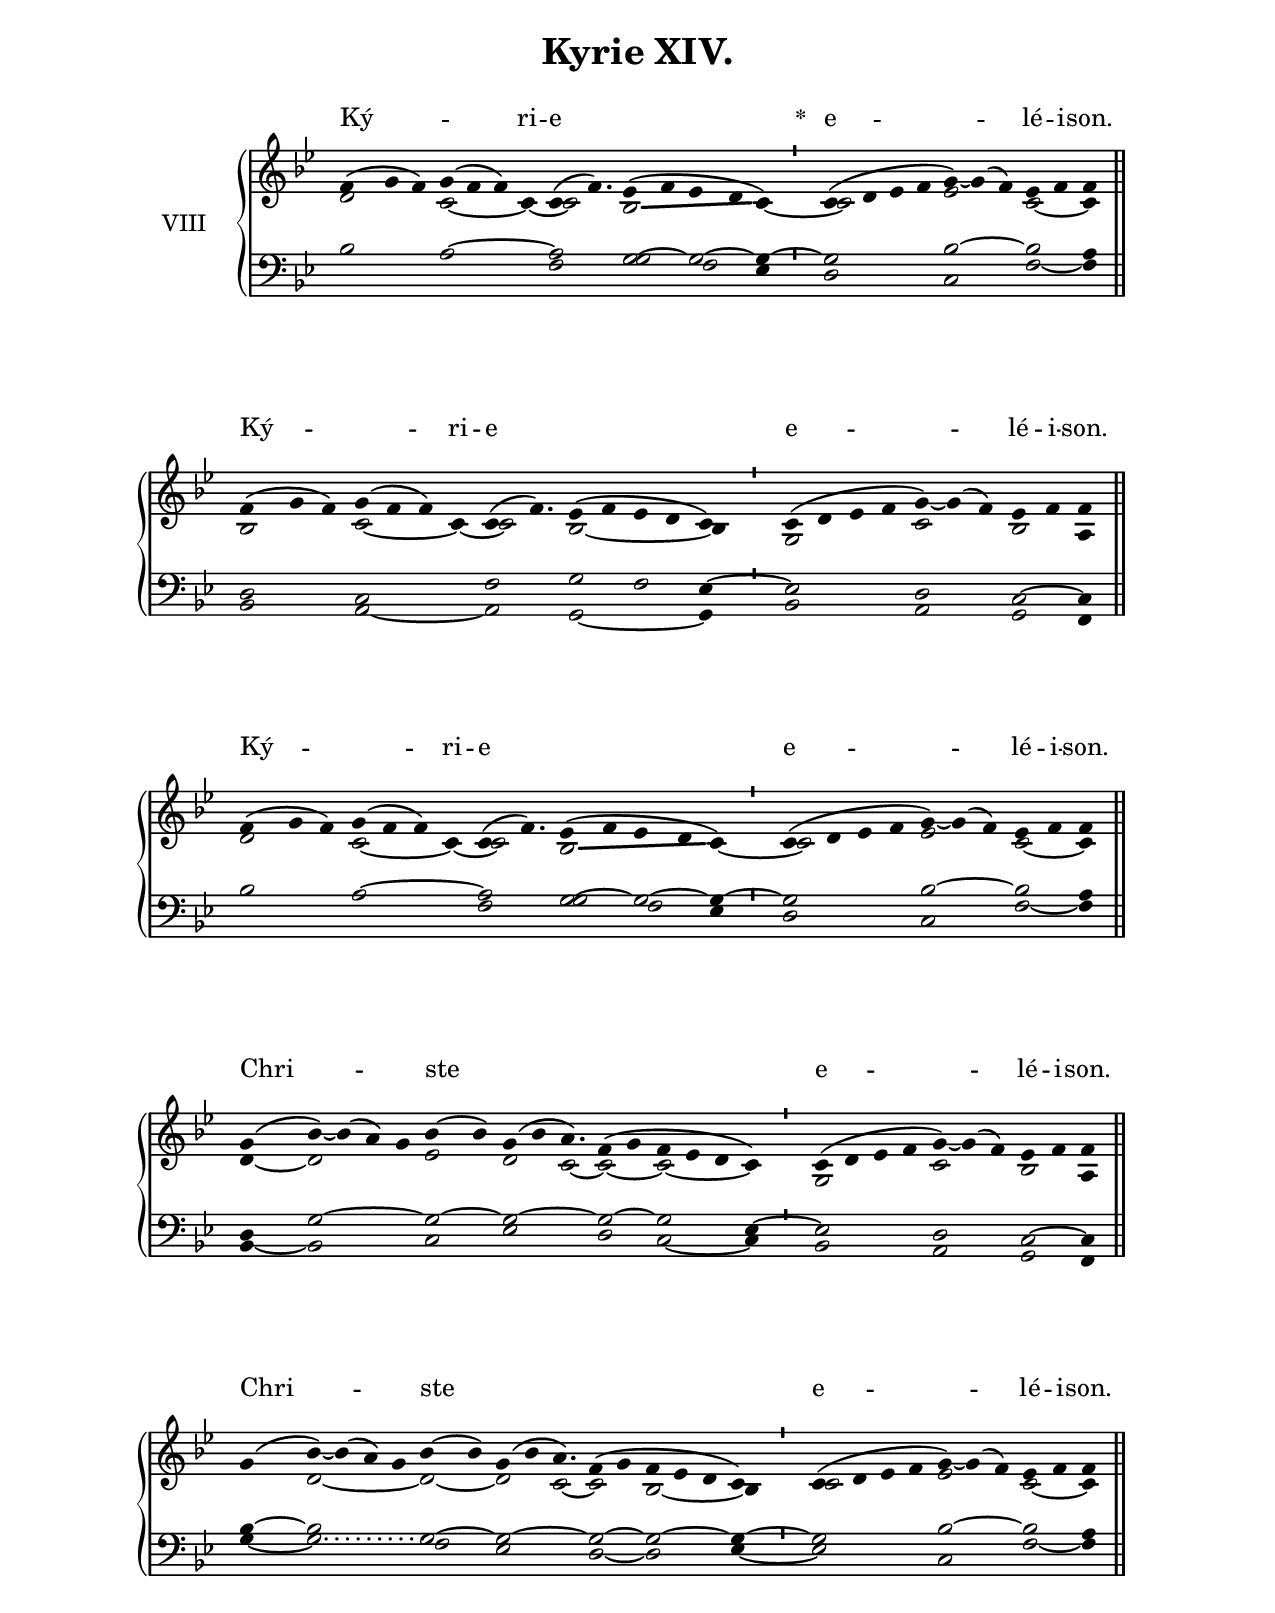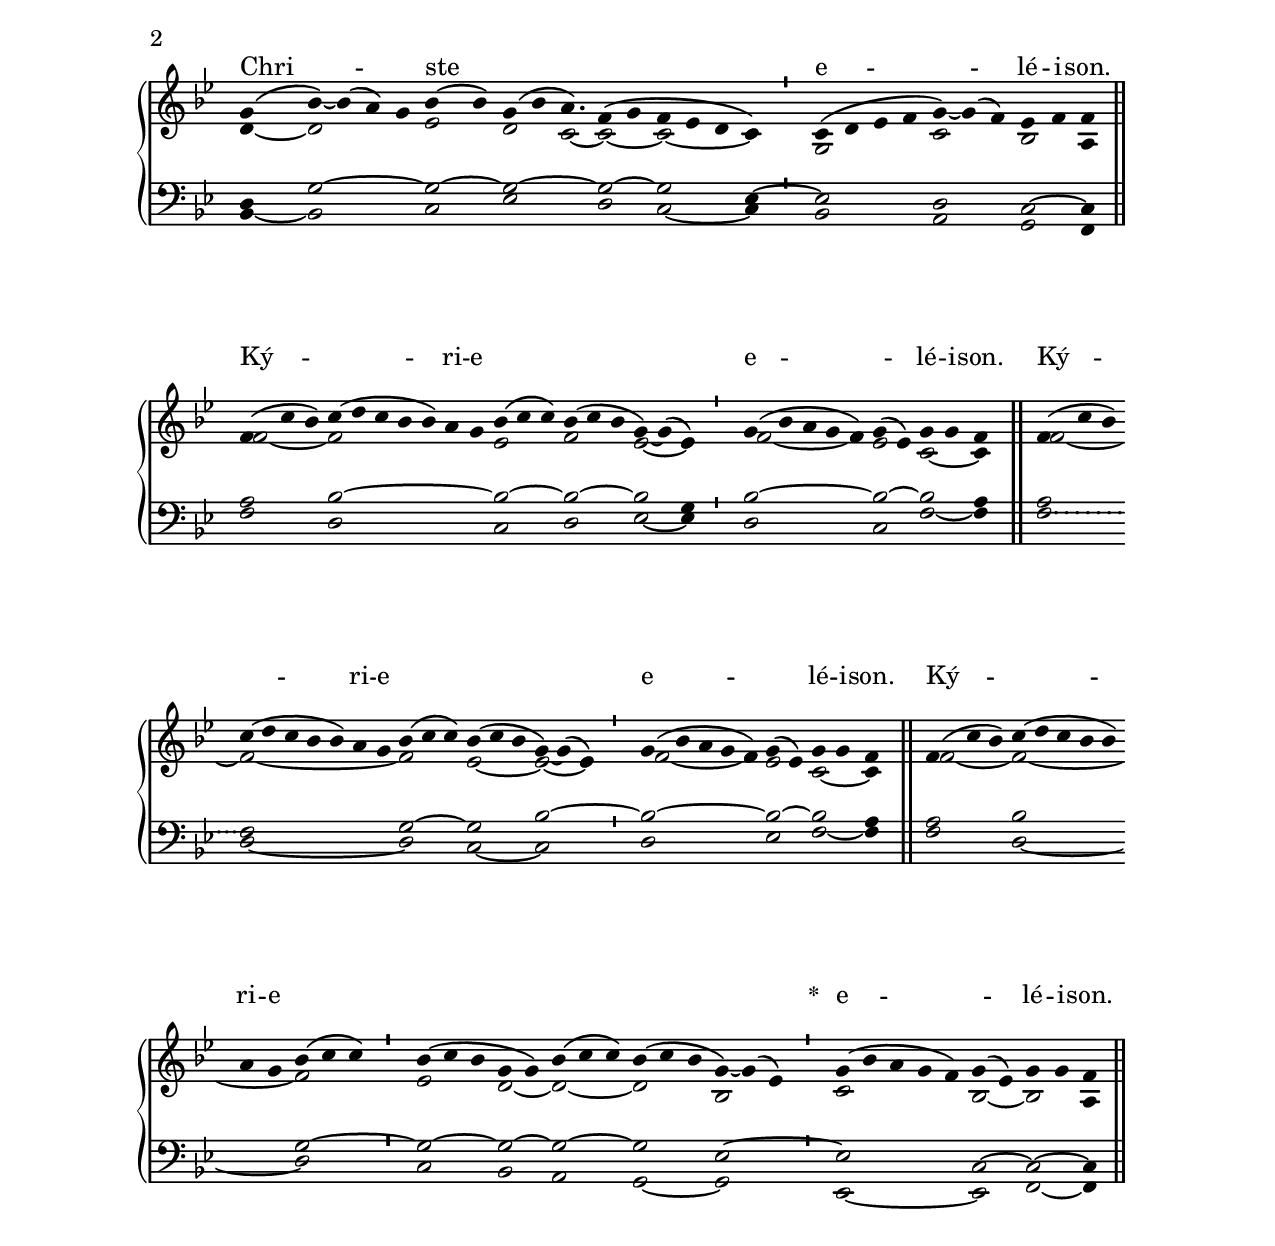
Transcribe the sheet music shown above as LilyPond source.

\version "2.18"
\include "gregorian.ly"
\include "noh2.ily"

%Page reference: page v.78
%(volume.page)

global = {
 \key f \mixolydian
 \cadenzaOn 
 \override Glissando #'thickness = #2.0
}

\header {
  title = \markup \center-column {"Kyrie XIV." \vspace #1 }
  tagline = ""
  composer = ""
}

\paper {
 #(include-special-characters)
  oddHeaderMarkup = \markup \fill-line {
    \line {}
    \center-column {
      \on-the-fly #first-page     " "
      \on-the-fly #not-first-page ""
    }
    \line { \on-the-fly #print-page-number-check-first \fromproperty #'page:page-number-string }
  }
  evenHeaderMarkup = \markup \fill-line {
    \line { \on-the-fly #print-page-number-check-first \fromproperty #'page:page-number-string }
    \center-column { "" }
    \line {}
  }
}

chantText = \lyricmode {
Ký -- _ ri -- e _ 
\set stanza = " * " e -- lé -- i -- son. 
Ký -- _ ri -- e _ e -- lé -- i -- son. 
Ký -- _ ri -- e _ e -- lé -- i -- son. 
Chri -- _ ste _ _ e -- lé -- i -- son. 
Chri -- _ ste _ _ e -- lé -- i -- son. 
Chri -- _ ste _ _ e -- lé -- i -- son. 
Ký -- _ ri -- e _ _ e -- _ lé -- i -- son. 
Ký -- _ ri -- e _ _ e -- _ lé -- i -- son. 
Ký -- _ ri -- e _ _ _ _ 
\set stanza = " * " e -- _ lé -- i -- son. }

chantMusic = {
\tieDown   f'4 ( g'4 f'4) g'4 ( f'4 f'4) c'4 c'4 ( f'4.) ees'4 ( f'4 ees'4 d'4 c'4) \divisioMinima
 c'4 ( d'4 ees'4 f'4 g'4) ~ g'4 ( f'4) ees'4 f'4 f'4 \finalis
 \forceBreak
 f'4 ( g'4 f'4) g'4 ( f'4 f'4) c'4 c'4 ( f'4.) ees'4 ( f'4 ees'4 d'4 c'4) \divisioMinima
 c'4 ( d'4 ees'4 f'4 g'4) ~ g'4 ( f'4) ees'4 f'4 f'4 \finalis
 \forceBreak
 f'4 ( g'4 f'4) g'4 ( f'4 f'4) c'4 c'4 ( f'4.) ees'4 ( f'4 ees'4 d'4 c'4) \divisioMinima
 c'4 ( d'4 ees'4 f'4 g'4) ~ g'4 ( f'4) ees'4 f'4 f'4 \finalis
 \forceBreak
 g'4 ( bes'4) ~ bes'4 ( a'4) g'4 bes'4 ( bes'4) g'4 ( bes'4 a'4.) f'4 ( g'4 f'4 ees'4 d'4 c'4) \divisioMinima
 c'4 ( d'4 ees'4 f'4 g'4) ~ g'4 ( f'4) ees'4 f'4 f'4 \finalis
 \forceBreak
 g'4 ( bes'4) ~ bes'4 ( a'4) g'4 bes'4 ( bes'4) g'4 ( bes'4 a'4.) f'4 ( g'4 f'4 ees'4 d'4 c'4) \divisioMinima
 c'4 ( d'4 ees'4 f'4 g'4) ~ g'4 ( f'4) ees'4 f'4 f'4 \finalis
 \forceBreak
 g'4 ( bes'4) ~ bes'4 ( a'4) g'4 bes'4 ( bes'4) g'4 ( bes'4 a'4.) f'4 ( g'4 f'4 ees'4 d'4 c'4) \divisioMinima
 c'4 ( d'4 ees'4 f'4 g'4) ~ g'4 ( f'4) ees'4 f'4 f'4 \finalis
 \forceBreak
 f'4 ( c''4 bes'4) c''4 ( d''4 c''4 bes'4 bes'4) a'4 g'4 bes'4 ( c''4 c''4) bes'4 ( c''4 bes'4 g'4) ~ g'4 ( ees'4) \divisioMinima
 g'4 ( bes'4 a'4 g'4 f'4) g'4 ( ees'4) g'4 g'4 f'4 \finalis
 f'4 ( c''4 bes'4) \forceBreak
 c''4 ( d''4 c''4 bes'4 bes'4) a'4 g'4 bes'4 ( c''4 c''4) bes'4 ( c''4 bes'4 g'4) ~ g'4 ( ees'4) \divisioMinima
 g'4 ( bes'4 a'4 g'4 f'4) g'4 ( ees'4) g'4 g'4 f'4 \finalis
 f'4 ( c''4 bes'4) c''4 ( d''4 c''4 bes'4 bes'4) \forceBreak
 a'4 g'4 bes'4 ( c''4 c''4) \divisioMinima
 bes'4 ( c''4 bes'4 g'4 g'4) bes'4 ( c''4 c''4) bes'4 ( c''4 bes'4 g'4) ~ g'4 ( ees'4) \divisioMinima
 g'4 ( bes'4 a'4 g'4 f'4) g'4 ( ees'4) g'4 g'4 f'4 \finalis

}

altoMusic = {
  d'2*3/2 c'2*3/2 ~ c'4 ~ c'2*5/4 bes2*4/2 -\tweak Glissando.Y-offset #-0.8 \glissando c'4 ~ \divisioMinima
c'2*4/2 ees'2*3/2 c'2 ~ c'4 \finalis
bes2*3/2 c'2*3/2 ~ c'4 ~ c'2*5/4 bes2*4/2 ~ bes4 \divisioMinima
g2*4/2 c'2*3/2 bes2 a4 \finalis
d'2*3/2 c'2*3/2 ~ c'4 ~ c'2*5/4 bes2*4/2 -\tweak Glissando.Y-offset #-0.8 \glissando c'4 ~ \divisioMinima
c'2*4/2 ees'2*3/2 c'2 ~ c'4 \finalis
d'4 ~ d'2*4/2 ees'2 d'2 c'2*3/4 ~ c'2 ~ c'2*3/2 ~ c'4 \divisioMinima
g2*4/2 c'2*3/2 bes2 a4 \finalis r4 d'2*4/2 ~ d'2 ~ d'2 c'2*3/4 ~ c'2 bes2*3/2 ~ bes4 \divisioMinima
c'2*4/2 ees'2*3/2 c'2 ~ c'4 \finalis
d'4 ~ d'2*4/2 ees'2 d'2 c'2*3/4 ~ c'2 ~ c'2*3/2 ~ c'4 \divisioMinima
g2*4/2 c'2*3/2 bes2 a4 \finalis
f'2*3/2 ~ f'2*7/2 ees'2*3/2 f'2*3/2 ees'2 ~ ees'4 \divisioMinima
f'2*4/2 ~ f'4 ees'2 c'2 ~ c'4 \finalis
f'2*3/2 ~ f'2*7/2 ~ f'2*3/2 ees'2*3/2 ~ ees'2 ~ ees'4 \divisioMinima
f'2*4/2 ~ f'4 ees'2 c'2 ~ c'4 \finalis
f'2*3/2 ~ f'2*7/2 ~ f'2*3/2 \divisioMinima
ees'2*3/2 d'2 ~ d'2*3/2 ~ d'2*3/2 bes2*3/2 \divisioMinima
c'2*5/2 bes2 ~ bes2 a4 \finalis
}

tenorMusic = {
bes2*3/2 a2*4/2 ~ a2*5/4 g2 ~ g2 ~ g4 ~ \divisioMinima
g2*4/2 bes2*3/2 ~ bes2 a4 \finalis
d2*3/2 c2*4/2 f2*5/4 g2 f2 ees4 ~ \divisioMinima
ees2*4/2 d2*3/2 c2 ~ c4 \finalis
bes2*3/2 a2*4/2 ~ a2*5/4 g2 ~ g2 ~ g4 ~ \divisioMinima
g2*4/2 bes2*3/2 ~ bes2 a4 \finalis
d4 g2*4/2 ~ g2 ~ g2*7/4 ~ g2 ~ g2*3/2 ees4 ~ \divisioMinima
ees2*4/2 d2*3/2 c2 ~ c4 \finalis
bes4 ~ bes2*4/2 g2 ~ g2*7/4 ~ g2 ~ g2*3/2 ~ g4 ~ \divisioMinima
g2*4/2 bes2*3/2 ~ bes2 a4 \finalis
d4 g2*4/2 ~ g2 ~ g2*7/4 ~ g2 ~ g2*3/2 ees4 ~ \divisioMinima
ees2*4/2 d2*3/2 c2 ~ c4 \finalis
a2*3/2 bes2*7/2 ~ bes2*3/2 ~ bes2*3/2 ~ bes2 g4 \divisioMinima
bes2*5/2 ~ bes2 ~ bes2 a4 \finalis
a2*3/2 f2*7/2 g2*3/2 ~ g2*3/2 bes2*3/2 ~ \divisioMinima
bes2*5/2 ~ bes2 ~ bes2 a4 \finalis
a2*3/2 bes2*7/2 g2*3/2 ~ \divisioMinima
g2*3/2 ~ g2 ~ g2*3/2 ~ g2*3/2 ees2*3/2 ~ \divisioMinima
ees2*5/2 c2 ~ c2 ~ c4 \finalis
}

bassMusic = {
r2*7/2 f2*5/4 \shiftRight g2 f2 ees4 \divisioMinima
d2*4/2 c2*3/2 f2 ~ f4 \finalis
bes,2*3/2 a,2*4/2 ~ a,2*5/4 g,2*4/2 ~ g,4 \divisioMinima
bes,2*4/2 a,2*3/2 g,2 f,4 \finalis
r2*7/2 f2*5/4 \shiftRight g2 f2 ees4 \divisioMinima
d2*4/2 c2*3/2 f2 ~ f4 \finalis
bes,4 ~ bes,2*4/2 c2 ees2*7/4 d2 c2*3/2 ~ c4 \divisioMinima
bes,2*4/2 a,2*3/2 g,2 f,4 \finalis
g4 ~ g2*4/2 f2 ees2*7/4 d2 ~ d2*3/2 ees4 ~ \divisioMinima
ees2*4/2 c2*3/2 f2 ~ f4 \finalis
bes,4 ~ bes,2*4/2 c2 ees2*7/4 d2 c2*3/2 ~ c4 \divisioMinima
bes,2*4/2 a,2*3/2 g,2 f,4 \finalis
f2*3/2 d2*7/2 c2*3/2 d2*3/2 ees2 ~ ees4 \divisioMinima
d2*5/2 c2 f2 ~ f4 \finalis
f2*3/2 d2*7/2 ~ d2*3/2 c2*3/2 ~ c2*3/2 \divisioMinima
d2*5/2 ees2 f2 ~ f4 \finalis
f2*3/2 d2*7/2 ~ d2*3/2 \divisioMinima
c2*3/2 bes,2 a,2*3/2 g,2*3/2 ~ g,2*3/2 \divisioMinima
ees,2*5/2 ~ ees,2 f,2 ~ f,4 \finalis
}

voiceLines = {
\voiceLineStyle


s2*101/2
\allowVoiceLineBreak
\voiceLine "down" "down" g2*4/2 g2*1/2


s2*76/2
\allowVoiceLineBreak
\voiceLine "down" "down" f2*3/2 f2*1/2


}

\score{
  <<
    \new GrandStaff <<
      \set GrandStaff.autoBeaming = ##f
      \set GrandStaff.instrumentName = \markup \center-column {
        "VIII"
      }
      \new Staff = up <<
        \new Voice = "chant" {
          \voiceOne \global \chantMusic
        }
        \new Voice {
          \voiceTwo \global \altoMusic
        }
      >>

      \new Staff = down <<
        \clef bass
        \new Voice {
          \voiceOne \global \tenorMusic
        }
        \new Voice {
          \voiceTwo \global \bassMusic
        }
	\new Voice {
        \voiceThree \global \voiceLines
        }
      >>
    >>
    \new Lyrics \lyricsto chant {
      \chantText
    }
  >>
  \layout{
  }
  \midi{
    \tempo 4 = 125
  }
}
